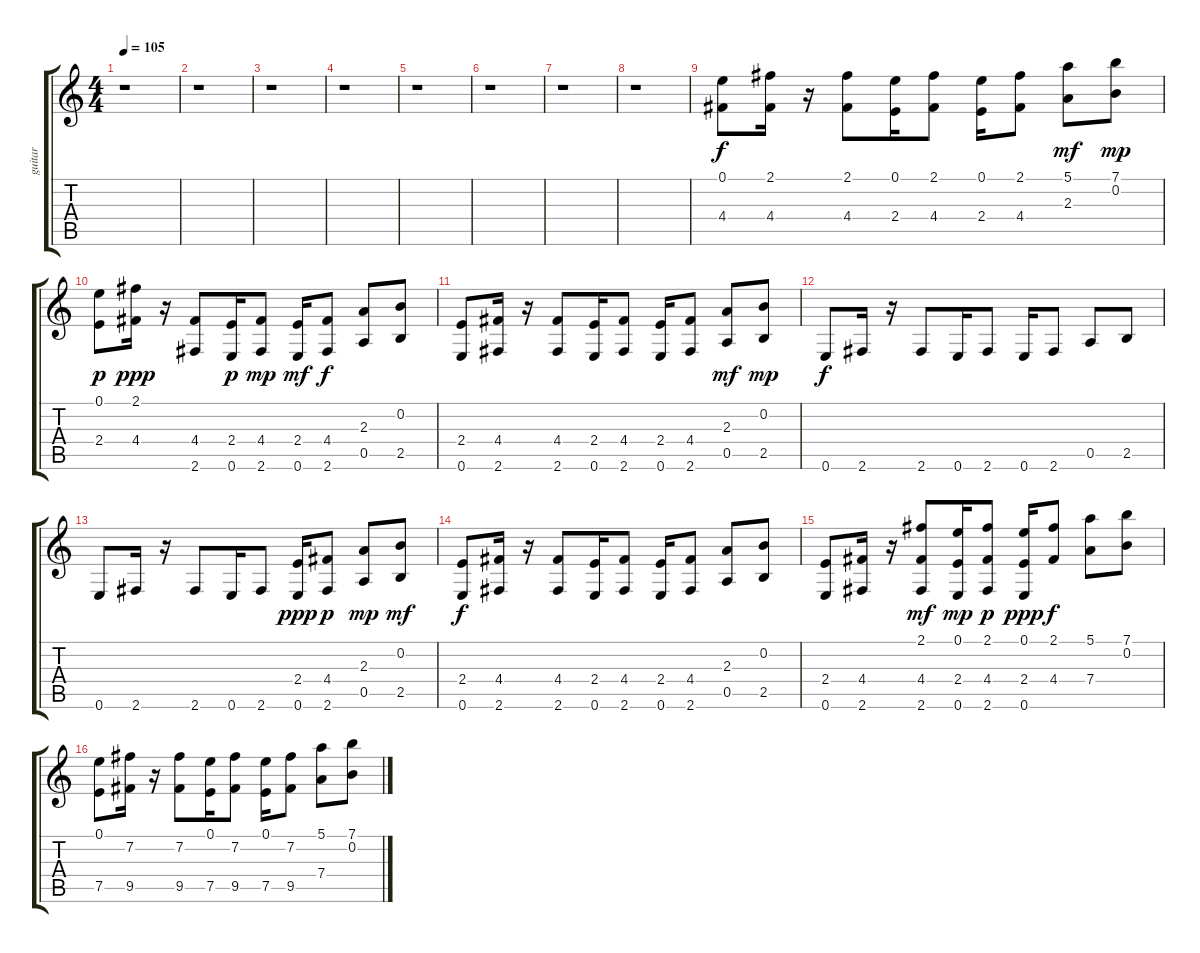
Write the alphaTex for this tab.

\track ("guitar" "guitar") {instrument distortionguitar}
\staff {score tabs}
\tuning (E4 B3 G3 D3 A2 E2) {hide}
\ts (4 4)
\tempo 105
\clef g2
\ks c
r.1{dy f} |
r.1 |
r.1 |
r.1 |
r.1 |
r.1 |
r.1 |
r.1 |
(0.1 4.4).8 (2.1 4.4).16 r.16 (2.1 4.4).8 (0.1 2.4).16 (2.1 4.4).8 (0.1 2.4).16 (2.1 4.4).8 (5.1 2.3).8{dy mf} (7.1 0.2).8{dy mp} |
(0.1 2.4).8{dy p} (2.1 4.4).16{dy ppp} r.16 (4.4 2.6).8 (2.4 0.6).16{dy p} (4.4 2.6).8{dy mp} (2.4 0.6).16{dy mf} (4.4 2.6).8{dy f} (2.3 0.5).8 (0.2 2.5).8 |
(2.4 0.6).8 (4.4 2.6).16 r.16 (4.4 2.6).8 (2.4 0.6).16 (4.4 2.6).8 (2.4 0.6).16 (4.4 2.6).8 (2.3 0.5).8{dy mf} (0.2 2.5).8{dy mp} |
0.6.8{dy f} 2.6.16 r.16 2.6.8 0.6.16 2.6.8 0.6.16 2.6.8 0.5.8 2.5.8 |
0.6.8 2.6.16 r.16 2.6.8 0.6.16 2.6.8 (2.4 0.6).16{dy ppp} (4.4 2.6).8{dy p} (2.3 0.5).8{dy mp} (0.2 2.5).8{dy mf} |
(2.4 0.6).8{dy f} (4.4 2.6).16 r.16 (4.4 2.6).8 (2.4 0.6).16 (4.4 2.6).8 (2.4 0.6).16 (4.4 2.6).8 (2.3 0.5).8 (0.2 2.5).8 |
(2.4 0.6).8 (4.4 2.6).16 r.16 (2.1 4.4 2.6).8{dy mf} (0.1 2.4 0.6).16{dy mp} (2.1 4.4 2.6).8{dy p} (0.1 2.4 0.6).16{dy ppp} (2.1 4.4).8{dy f} (5.1 7.4).8 (7.1 0.2).8 |
(0.1 7.5).8 (7.2 9.5).16 r.16 (7.2 9.5).8 (0.1 7.5).16 (7.2 9.5).8 (0.1 7.5).16 (7.2 9.5).8 (5.1 7.4).8 (7.1 0.2).8
